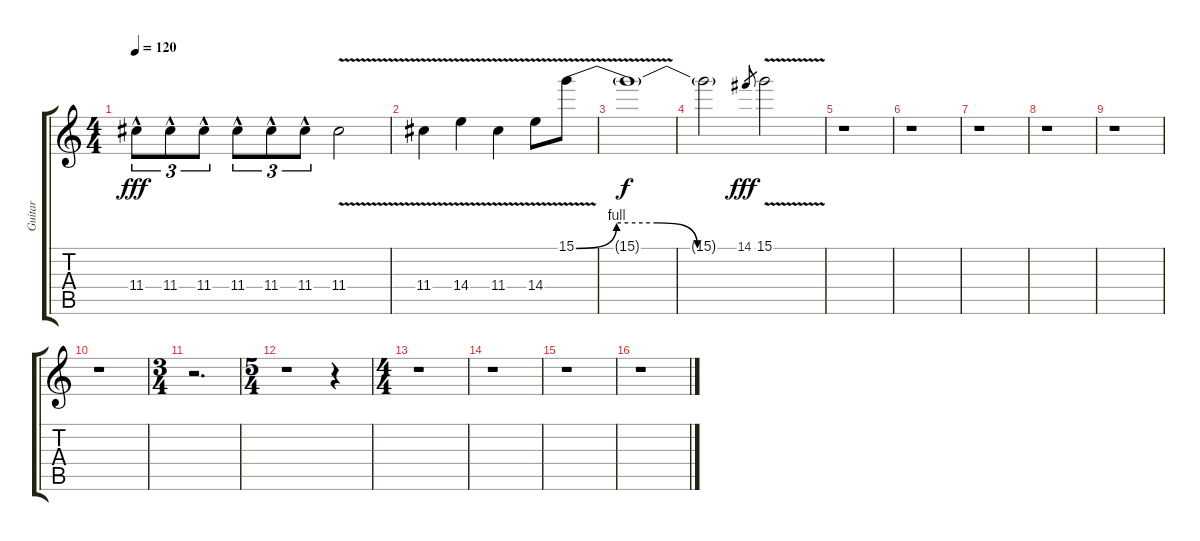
\track ("Guitar" "Guitar") {instrument distortionguitar}
\staff {score tabs}
\tuning (E4 B3 G3 D3 A2 E2) {hide}
\ts (4 4)
\tempo 120
\clef g2
\ks c
11.4{hac}.8{tu (3 2) dy fff} 11.4{hac}.8{tu (3 2)} 11.4{hac}.8{tu (3 2)} 11.4{hac}.8{tu (3 2)} 11.4{hac}.8{tu (3 2)} 11.4{hac}.8{tu (3 2)} 11.4{v}.2 |
11.4{v}.4 14.4{v}.4 11.4{v}.4 14.4{v}.8 15.1{be (custom 0 0 15 4 30 4 45 0 60 0) v}.8 |
15.1{t}.1{dy f} |
15.1{t}.2 14.1.8{gr dy fff} 15.1{v}.2 |
r.1 |
r.1 |
r.1 |
r.1 |
r.1 |
r.1 |
\ts (3 4)
r.2{d} |
\ts (5 4)
r.1 r.4 |
\ts (4 4)
r.1 |
r.1 |
r.1 |
r.1
